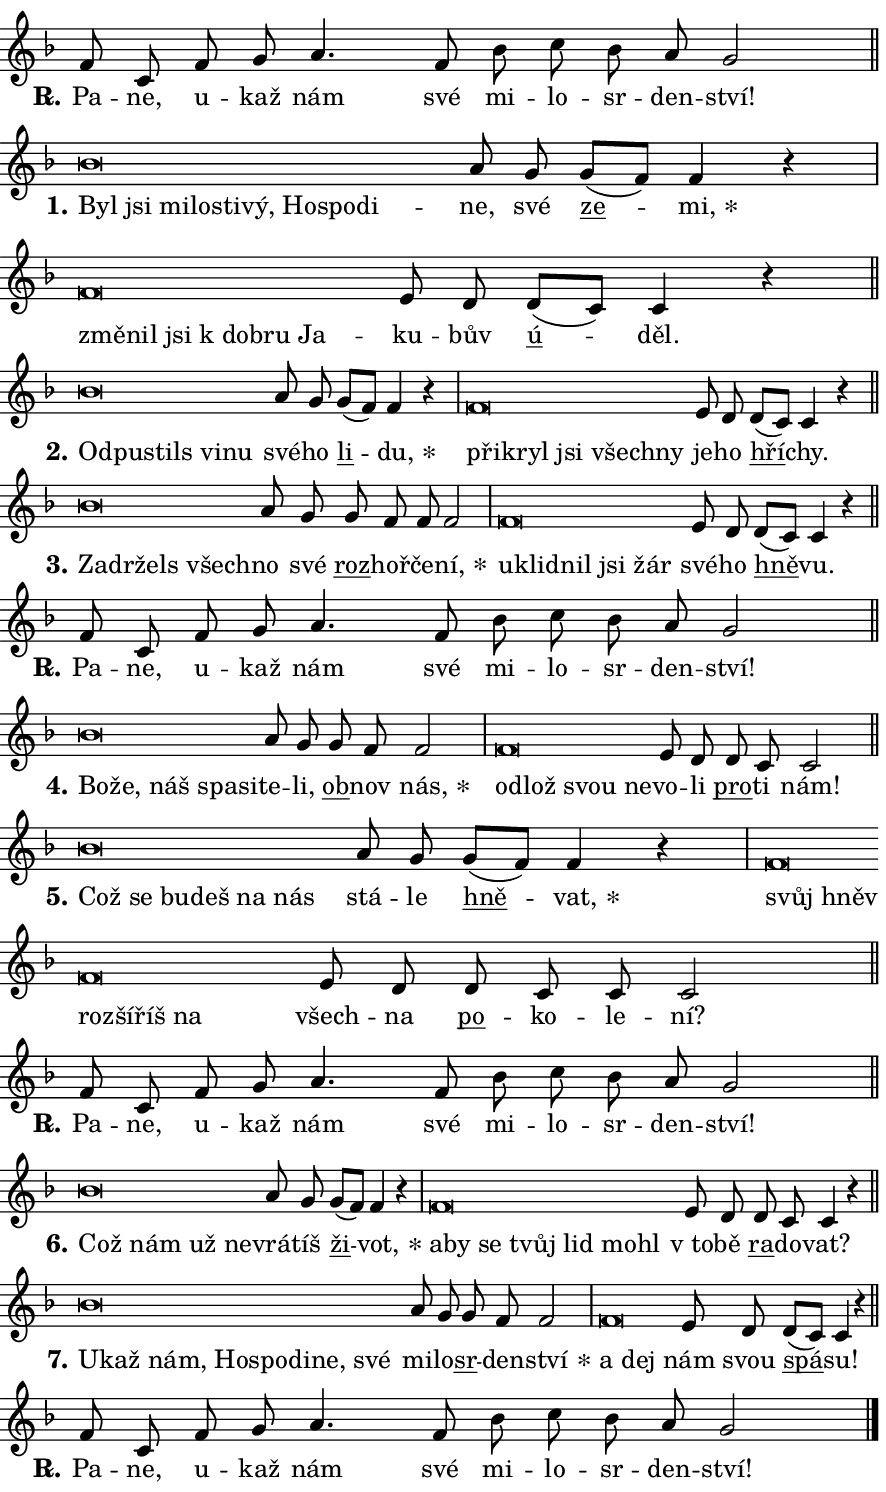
\version "2.24.0"
\header { tagline = "" }
\paper {
  indent = 0\cm
  top-margin = 0\cm
  right-margin = 0.13\cm % to fit lyric hyphens
  bottom-margin = 0\cm
  left-margin = 0\cm
  paper-width = 15\cm
  page-breaking = #ly:one-page-breaking
  system-system-spacing.basic-distance = #11
  score-system-spacing.basic-distance = #11
  ragged-last = ##f
}


%% Author: Thomas Morley
%% https://lists.gnu.org/archive/html/lilypond-user/2020-05/msg00002.html
#(define (line-position grob)
"Returns position of @var[grob} in current system:
   @code{'start}, if at first time-step
   @code{'end}, if at last time-step
   @code{'middle} otherwise
"
  (let* ((col (ly:item-get-column grob))
         (ln (ly:grob-object col 'left-neighbor))
         (rn (ly:grob-object col 'right-neighbor))
         (col-to-check-left (if (ly:grob? ln) ln col))
         (col-to-check-right (if (ly:grob? rn) rn col))
         (break-dir-left
           (and
             (ly:grob-property col-to-check-left 'non-musical #f)
             (ly:item-break-dir col-to-check-left)))
         (break-dir-right
           (and
             (ly:grob-property col-to-check-right 'non-musical #f)
             (ly:item-break-dir col-to-check-right))))
        (cond ((eqv? 1 break-dir-left) 'start)
              ((eqv? -1 break-dir-right) 'end)
              (else 'middle))))

#(define (tranparent-at-line-position vctor)
  (lambda (grob)
  "Relying on @code{line-position} select the relevant enry from @var{vctor}.
Used to determine transparency,"
    (case (line-position grob)
      ((end) (not (vector-ref vctor 0)))
      ((middle) (not (vector-ref vctor 1)))
      ((start) (not (vector-ref vctor 2))))))

noteHeadBreakVisibility =
#(define-music-function (break-visibility)(vector?)
"Makes @code{NoteHead}s transparent relying on @var{break-visibility}"
#{
  \override NoteHead.transparent =
    #(tranparent-at-line-position break-visibility)
#})

#(define delete-ledgers-for-transparent-note-heads
  (lambda (grob)
    "Reads whether a @code{NoteHead} is transparent.
If so this @code{NoteHead} is removed from @code{'note-heads} from
@var{grob}, which is supposed to be @code{LedgerLineSpanner}.
As a result ledgers are not printed for this @code{NoteHead}"
    (let* ((nhds-array (ly:grob-object grob 'note-heads))
           (nhds-list
             (if (ly:grob-array? nhds-array)
                 (ly:grob-array->list nhds-array)
                 '()))
           ;; Relies on the transparent-property being done before
           ;; Staff.LedgerLineSpanner.after-line-breaking is executed.
           ;; This is fragile ...
           (to-keep
             (remove
               (lambda (nhd)
                 (ly:grob-property nhd 'transparent #f))
               nhds-list)))
      ;; TODO find a better method to iterate over grob-arrays, similiar
      ;; to filter/remove etc for lists
      ;; For now rebuilt from scratch
      (set! (ly:grob-object grob 'note-heads)  '())
      (for-each
        (lambda (nhd)
          (ly:pointer-group-interface::add-grob grob 'note-heads nhd))
        to-keep))))

squashNotes = {
  \override NoteHead.X-extent = #'(-0.2 . 0.2)
  \override NoteHead.Y-extent = #'(-0.75 . 0)
  \override NoteHead.stencil =
    #(lambda (grob)
       (let ((pos (ly:grob-property grob 'staff-position)))
         (begin
           (if (< pos -7) (display "ERROR: Lower brevis then expected\n") (display ""))
           (if (<= pos -6) ly:text-interface::print ly:note-head::print))))
}
unSquashNotes = {
  \revert NoteHead.X-extent
  \revert NoteHead.Y-extent
  \revert NoteHead.stencil
}

hideNotes = \noteHeadBreakVisibility #begin-of-line-visible
unHideNotes = \noteHeadBreakVisibility #all-visible

% work-around for resetting accidentals
% https://lilypond.org/doc/v2.23/Documentation/notation/displaying-rhythms#unmetered-music
cadenzaMeasure = {
  \cadenzaOff
  \partial 1024 s1024
  \cadenzaOn
}

#(define-markup-command (accent layout props text) (markup?)
  "Underline accented syllable"
  (interpret-markup layout props
    #{\markup \override #'(offset . 4.3) \underline { #text }#}))

responsum = \markup \concat {
  "R" \hspace #-1.05 \path #0.1 #'((moveto 0 0.07) (lineto 0.9 0.8)) \hspace #0.05 "."
}

spaceSize = #0.6828661417322834 % exact space size for TeX Gyre Schola

\layout {
  \context {
    \Staff
    \remove "Time_signature_engraver"
    \override LedgerLineSpanner.after-line-breaking = #delete-ledgers-for-transparent-note-heads
  }
  \context {
    \Lyrics {
      \override LyricSpace.minimum-distance = \spaceSize
      \override LyricText.font-name = #"TeX Gyre Schola"
      \override LyricText.font-size = 1
      \override StanzaNumber.font-name = #"TeX Gyre Schola Bold"
      \override StanzaNumber.font-size = 1
    }
  }
  \context {
    \Score 
    \override NoteHead.text =
      #(lambda (grob) 
        (let ((pos (ly:grob-property grob 'staff-position)))
          #{\markup {
            \combine
              \halign #-0.55 \raise #(if (= pos -6) 0 0.5) \override #'(thickness . 2) \draw-line #'(3.2 . 0)
              \musicglyph "noteheads.sM1"
          }#}))
  }
}

% magnetic-lyrics.ily
%
%   written by
%     Jean Abou Samra <jean@abou-samra.fr>
%     Werner Lemberg <wl@gnu.org>
%
%   adapted by
%     Jiri Hon <jiri.hon@gmail.com>
%
% Version 2022-Apr-15

% https://www.mail-archive.com/lilypond-user@gnu.org/msg149350.html

#(define (Left_hyphen_pointer_engraver context)
   "Collect syllable-hyphen-syllable occurrences in lyrics and store
them in properties.  This engraver only looks to the left.  For
example, if the lyrics input is @code{foo -- bar}, it does the
following.

@itemize @bullet
@item
Set the @code{text} property of the @code{LyricHyphen} grob between
@q{foo} and @q{bar} to @code{foo}.

@item
Set the @code{left-hyphen} property of the @code{LyricText} grob with
text @q{foo} to the @code{LyricHyphen} grob between @q{foo} and
@q{bar}.
@end itemize

Use this auxiliary engraver in combination with the
@code{lyric-@/text::@/apply-@/magnetic-@/offset!} hook."
   (let ((hyphen #f)
         (text #f))
     (make-engraver
      (acknowledgers
       ((lyric-syllable-interface engraver grob source-engraver)
        (set! text grob)))
      (end-acknowledgers
       ((lyric-hyphen-interface engraver grob source-engraver)
        ;(when (not (grob::has-interface grob 'lyric-space-interface))
          (set! hyphen grob)));)
      ((stop-translation-timestep engraver)
       (when (and text hyphen)
         (ly:grob-set-object! text 'left-hyphen hyphen))
       (set! text #f)
       (set! hyphen #f)))))

#(define (lyric-text::apply-magnetic-offset! grob)
   "If the space between two syllables is less than the value in
property @code{LyricText@/.details@/.squash-threshold}, move the right
syllable to the left so that it gets concatenated with the left
syllable.

Use this function as a hook for
@code{LyricText@/.after-@/line-@/breaking} if the
@code{Left_@/hyphen_@/pointer_@/engraver} is active."
   (let ((hyphen (ly:grob-object grob 'left-hyphen #f)))
     (when hyphen
       (let ((left-text (ly:spanner-bound hyphen LEFT)))
         (when (grob::has-interface left-text 'lyric-syllable-interface)
           (let* ((common (ly:grob-common-refpoint grob left-text X))
                  (this-x-ext (ly:grob-extent grob common X))
                  (left-x-ext
                   (begin
                     ;; Trigger magnetism for left-text.
                     (ly:grob-property left-text 'after-line-breaking)
                     (ly:grob-extent left-text common X)))
                  ;; `delta` is the gap width between two syllables.
                  (delta (- (interval-start this-x-ext)
                            (interval-end left-x-ext)))
                  (details (ly:grob-property grob 'details))
                  (threshold (assoc-get 'squash-threshold details 0.2)))
             (when (< delta threshold)
               (let* (;; We have to manipulate the input text so that
                      ;; ligatures crossing syllable boundaries are not
                      ;; disabled.  For languages based on the Latin
                      ;; script this is essentially a beautification.
                      ;; However, for non-Western scripts it can be a
                      ;; necessity.
                      (lt (ly:grob-property left-text 'text))
                      (rt (ly:grob-property grob 'text))
                      (is-space (grob::has-interface hyphen 'lyric-space-interface))
                      (space (if is-space " " ""))
                      (extra-delta (if is-space spaceSize 0))
                      ;; Append new syllable.
                      (ltrt-space (if (and (string? lt) (string? rt))
                                (string-append lt space rt)
                                (make-concat-markup (list lt space rt))))
                      ;; Right-align `ltrt` to the right side.
                      (ltrt-space-markup (grob-interpret-markup
                               grob
                               (make-translate-markup
                                (cons (interval-length this-x-ext) 0)
                                (make-right-align-markup ltrt-space)))))
                 (begin
                   ;; Don't print `left-text`.
                   (ly:grob-set-property! left-text 'stencil #f)
                   ;; Set text and stencil (which holds all collected
                   ;; syllables so far) and shift it to the left.
                   (ly:grob-set-property! grob 'text ltrt-space)
                   (ly:grob-set-property! grob 'stencil ltrt-space-markup)
                   (ly:grob-translate-axis! grob (- (- delta extra-delta)) X))))))))))


#(define (lyric-hyphen::displace-bounds-first grob)
   ;; Make very sure this callback isn't triggered too early.
   (let ((left (ly:spanner-bound grob LEFT))
         (right (ly:spanner-bound grob RIGHT)))
     (ly:grob-property left 'after-line-breaking)
     (ly:grob-property right 'after-line-breaking)
     (ly:lyric-hyphen::print grob)))

squashThreshold = #0.4

\layout {
  \context {
    \Lyrics
    \consists #Left_hyphen_pointer_engraver
    \override LyricText.after-line-breaking =
      #lyric-text::apply-magnetic-offset!
    \override LyricHyphen.stencil = #lyric-hyphen::displace-bounds-first
    \override LyricText.details.squash-threshold = \squashThreshold
    \override LyricHyphen.minimum-distance = 0
    \override LyricHyphen.minimum-length = \squashThreshold
  }
}

squashText = \override LyricText.details.squash-threshold = 9999
unSquashText = \override LyricText.details.squash-threshold = \squashThreshold

leftText = \override LyricText.self-alignment-X = #LEFT
unLeftText = \revert LyricText.self-alignment-X

starOffset = #(lambda (grob) 
                (let ((x_offset (ly:self-alignment-interface::aligned-on-x-parent grob)))
                  (if (= x_offset 0) 0 (+ x_offset 1.2))))

star = #(define-music-function (syllable)(string?)
"Append star separator at the end of a syllable"
#{
  \once \override LyricText.X-offset = #starOffset
  \lyricmode { \markup {
    #syllable
    \override #'((font-name . "TeX Gyre Schola Bold")) \hspace #0.2 \lower #0.65 \larger "*"
  } }
#})

starAccent = #(define-music-function (syllable)(string?)
"Append star separator at the end of a syllable and make accent"
#{
  \once \override LyricText.X-offset = #starOffset
  \lyricmode { \markup {
    \accent #syllable
    \override #'((font-name . "TeX Gyre Schola Bold")) \hspace #0.2 \lower #0.65 \larger "*"
  } }
#})

breath = #(define-music-function (syllable)(string?)
"Append breathing indicator at the end of a syllable"
#{
  \lyricmode { \markup { #syllable "+" } }
#})

optionalBreath = #(define-music-function (syllable)(string?)
"Append optional breathing indicator at the end of a syllable"
#{
  \lyricmode { \markup { #syllable "(+)" } }
#})


\score {
    <<
        \new Voice = "melody" { \cadenzaOn \key f \major \relative { f'8 c f g a4. f8 \bar "" bes c bes a g2 \cadenzaMeasure \bar "||" \break } }
        \new Lyrics \lyricsto "melody" { \lyricmode { \set stanza = \responsum
Pa -- ne, u -- kaž nám své mi -- lo -- sr -- den -- ství! } }
    >>
    \layout {}
}

\score {
    <<
        \new Voice = "melody" { \cadenzaOn \key f \major \relative { \squashNotes bes'\breve*1/16 \hideNotes \breve*1/16 \bar "" \breve*1/16 \bar "" \breve*1/16 \bar "" \breve*1/16 \bar "" \breve*1/16 \bar "" \breve*1/16 \bar "" \breve*1/16 \breve*1/16 \bar "" \unHideNotes \unSquashNotes a8 g \bar "" g[( f)] f4 r \cadenzaMeasure \bar "|" \squashNotes f\breve*1/16 \hideNotes \breve*1/16 \bar "" \breve*1/16 \bar "" \breve*1/16 \bar "" \breve*1/16 \breve*1/16 \bar "" \unHideNotes \unSquashNotes e8 d \bar "" d[( c)] c4 r \cadenzaMeasure \bar "||" \break } }
        \new Lyrics \lyricsto "melody" { \lyricmode { \set stanza = "1."
\leftText Byl \squashText jsi mi -- lo -- sti -- vý, Ho -- spo -- di -- \unLeftText \unSquashText ne, své \markup \accent ze -- \star mi, \leftText změ -- \squashText nil jsi "k dob" -- ru Ja -- \unLeftText \unSquashText ku -- bův \markup \accent ú -- děl. } }
    >>
    \layout {}
}

\score {
    <<
        \new Voice = "melody" { \cadenzaOn \key f \major \relative { \squashNotes bes'\breve*1/16 \hideNotes \breve*1/16 \bar "" \breve*1/16 \bar "" \breve*1/16 \breve*1/16 \bar "" \unHideNotes \unSquashNotes a8 g \bar "" g[( f)] f4 r \cadenzaMeasure \bar "|" \squashNotes f\breve*1/16 \hideNotes \breve*1/16 \bar "" \breve*1/16 \bar "" \breve*1/16 \breve*1/16 \bar "" \unHideNotes \unSquashNotes e8 d \bar "" d[( c)] c4 r \cadenzaMeasure \bar "||" \break } }
        \new Lyrics \lyricsto "melody" { \lyricmode { \set stanza = "2."
\leftText Od -- \squashText pu -- stils vi -- nu \unLeftText \unSquashText své -- ho \markup \accent li -- \star du, \leftText při -- \squashText kryl jsi všech -- ny \unLeftText \unSquashText je -- ho \markup \accent hří -- chy. } }
    >>
    \layout {}
}

\score {
    <<
        \new Voice = "melody" { \cadenzaOn \key f \major \relative { \squashNotes bes'\breve*1/16 \hideNotes \breve*1/16 \bar "" \breve*1/16 \breve*1/16 \bar "" \unHideNotes \unSquashNotes a8 g \bar "" g f f f2 \cadenzaMeasure \bar "|" \squashNotes f\breve*1/16 \hideNotes \breve*1/16 \bar "" \breve*1/16 \bar "" \breve*1/16 \breve*1/16 \bar "" \unHideNotes \unSquashNotes e8 d \bar "" d[( c)] c4 r \cadenzaMeasure \bar "||" \break } }
        \new Lyrics \lyricsto "melody" { \lyricmode { \set stanza = "3."
\leftText Za -- \squashText dr -- žels všech -- \unLeftText \unSquashText no své \markup \accent roz -- hoř -- če -- \star ní, \leftText u -- \squashText klid -- nil jsi žár \unLeftText \unSquashText své -- ho \markup \accent hně -- vu. } }
    >>
    \layout {}
}

\score {
    <<
        \new Voice = "melody" { \cadenzaOn \key f \major \relative { f'8 c f g a4. f8 \bar "" bes c bes a g2 \cadenzaMeasure \bar "||" \break } }
        \new Lyrics \lyricsto "melody" { \lyricmode { \set stanza = \responsum
Pa -- ne, u -- kaž nám své mi -- lo -- sr -- den -- ství! } }
    >>
    \layout {}
}

\score {
    <<
        \new Voice = "melody" { \cadenzaOn \key f \major \relative { \squashNotes bes'\breve*1/16 \hideNotes \breve*1/16 \bar "" \breve*1/16 \bar "" \breve*1/16 \breve*1/16 \bar "" \unHideNotes \unSquashNotes a8 g \bar "" g f f2 \cadenzaMeasure \bar "|" \squashNotes f\breve*1/16 \hideNotes \breve*1/16 \bar "" \breve*1/16 \breve*1/16 \bar "" \unHideNotes \unSquashNotes e8 d \bar "" d c c2 \cadenzaMeasure \bar "||" \break } }
        \new Lyrics \lyricsto "melody" { \lyricmode { \set stanza = "4."
\leftText Bo -- \squashText že, náš spa -- si -- \unLeftText \unSquashText te -- li, \markup \accent ob -- nov \star nás, \leftText od -- \squashText lož svou ne -- \unLeftText \unSquashText vo -- li \markup \accent pro -- ti nám! } }
    >>
    \layout {}
}

\score {
    <<
        \new Voice = "melody" { \cadenzaOn \key f \major \relative { \squashNotes bes'\breve*1/16 \hideNotes \breve*1/16 \bar "" \breve*1/16 \bar "" \breve*1/16 \bar "" \breve*1/16 \breve*1/16 \bar "" \unHideNotes \unSquashNotes a8 g \bar "" g[( f)] f4 r \cadenzaMeasure \bar "|" \squashNotes f\breve*1/16 \hideNotes \breve*1/16 \bar "" \breve*1/16 \bar "" \breve*1/16 \bar "" \breve*1/16 \breve*1/16 \bar "" \unHideNotes \unSquashNotes e8 d \bar "" d c c c2 \cadenzaMeasure \bar "||" \break } }
        \new Lyrics \lyricsto "melody" { \lyricmode { \set stanza = "5."
\leftText Což \squashText se bu -- deš na nás \unLeftText \unSquashText stá -- le \markup \accent hně -- \star vat, \leftText svůj \squashText hněv roz -- ší -- říš na \unLeftText \unSquashText všech -- na \markup \accent po -- ko -- le -- ní? } }
    >>
    \layout {}
}

\score {
    <<
        \new Voice = "melody" { \cadenzaOn \key f \major \relative { f'8 c f g a4. f8 \bar "" bes c bes a g2 \cadenzaMeasure \bar "||" \break } }
        \new Lyrics \lyricsto "melody" { \lyricmode { \set stanza = \responsum
Pa -- ne, u -- kaž nám své mi -- lo -- sr -- den -- ství! } }
    >>
    \layout {}
}

\score {
    <<
        \new Voice = "melody" { \cadenzaOn \key f \major \relative { \squashNotes bes'\breve*1/16 \hideNotes \breve*1/16 \bar "" \breve*1/16 \breve*1/16 \bar "" \unHideNotes \unSquashNotes a8 g \bar "" g[( f)] f4 r \cadenzaMeasure \bar "|" \squashNotes f\breve*1/16 \hideNotes \breve*1/16 \bar "" \breve*1/16 \bar "" \breve*1/16 \bar "" \breve*1/16 \bar "" \breve*1/16 \breve*1/16 \bar "" \unHideNotes \unSquashNotes e8 d \bar "" d c c4 r \cadenzaMeasure \bar "||" \break } }
        \new Lyrics \lyricsto "melody" { \lyricmode { \set stanza = "6."
\leftText Což \squashText nám už ne -- \unLeftText \unSquashText vrá -- tíš \markup \accent ži -- \star vot, \leftText a -- \squashText by se tvůj lid mo -- hl \unLeftText \unSquashText "v to" -- bě \markup \accent ra -- do -- vat? } }
    >>
    \layout {}
}

\score {
    <<
        \new Voice = "melody" { \cadenzaOn \key f \major \relative { \squashNotes bes'\breve*1/16 \hideNotes \breve*1/16 \bar "" \breve*1/16 \bar "" \breve*1/16 \bar "" \breve*1/16 \bar "" \breve*1/16 \bar "" \breve*1/16 \breve*1/16 \bar "" \unHideNotes \unSquashNotes a8 g \bar "" g f f2 \cadenzaMeasure \bar "|" \squashNotes f\breve*1/16 \hideNotes \breve*1/16 \bar "" \unHideNotes \unSquashNotes e8 d \bar "" d[( c)] c4 r \cadenzaMeasure \bar "||" \break } }
        \new Lyrics \lyricsto "melody" { \lyricmode { \set stanza = "7."
\leftText U -- \squashText kaž nám, Ho -- spo -- di -- ne, své \unLeftText \unSquashText mi -- lo -- \markup \accent sr -- den -- \star ství \leftText a \squashText dej \unLeftText \unSquashText nám svou \markup \accent spá -- su! } }
    >>
    \layout {}
}

\score {
    <<
        \new Voice = "melody" { \cadenzaOn \key f \major \relative { f'8 c f g a4. f8 \bar "" bes c bes a g2 \cadenzaMeasure \bar "||" \break } \bar "|." }
        \new Lyrics \lyricsto "melody" { \lyricmode { \set stanza = \responsum
Pa -- ne, u -- kaž nám své mi -- lo -- sr -- den -- ství! } }
    >>
    \layout {}
}
